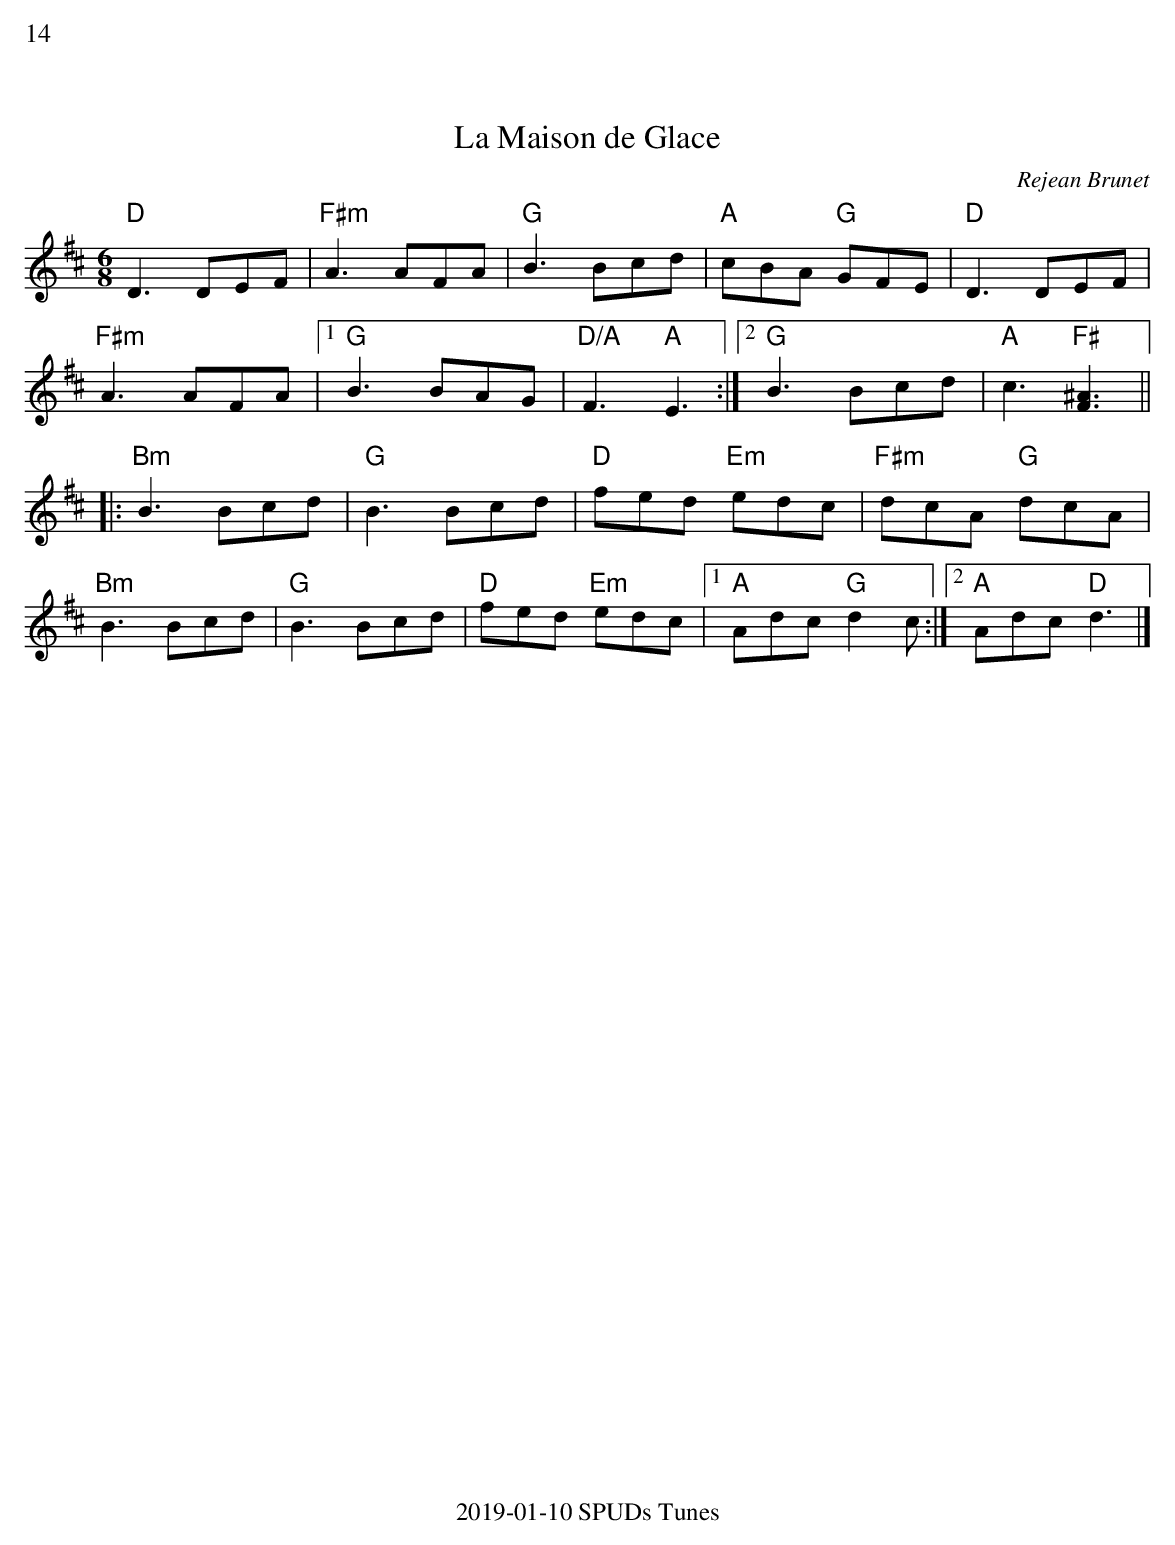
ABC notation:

X:1
%%text 14
T:La Maison de Glace
C:Rejean Brunet
M:6/8
K:D
"D"D3 DEF | "F#m"A3 AFA |"G"B3 Bcd |"A"cBA "G"GFE |"D"D3 DEF|
"F#m"A3 AFA |1"G"B3 BAG | "D/A"F3 "A"E3:|2"G"B3 Bcd | "A"c3 "F#"[^A3F3]||
|:"Bm"B3 Bcd | "G"B3 Bcd| "D"fed "Em"edc| "F#m" dcA "G"dcA|
"Bm"B3 Bcd | "G"B3 Bcd| "D"fed "Em"edc|1"A"Adc "G"d2 c:|2"A"Adc "D"d3|]
